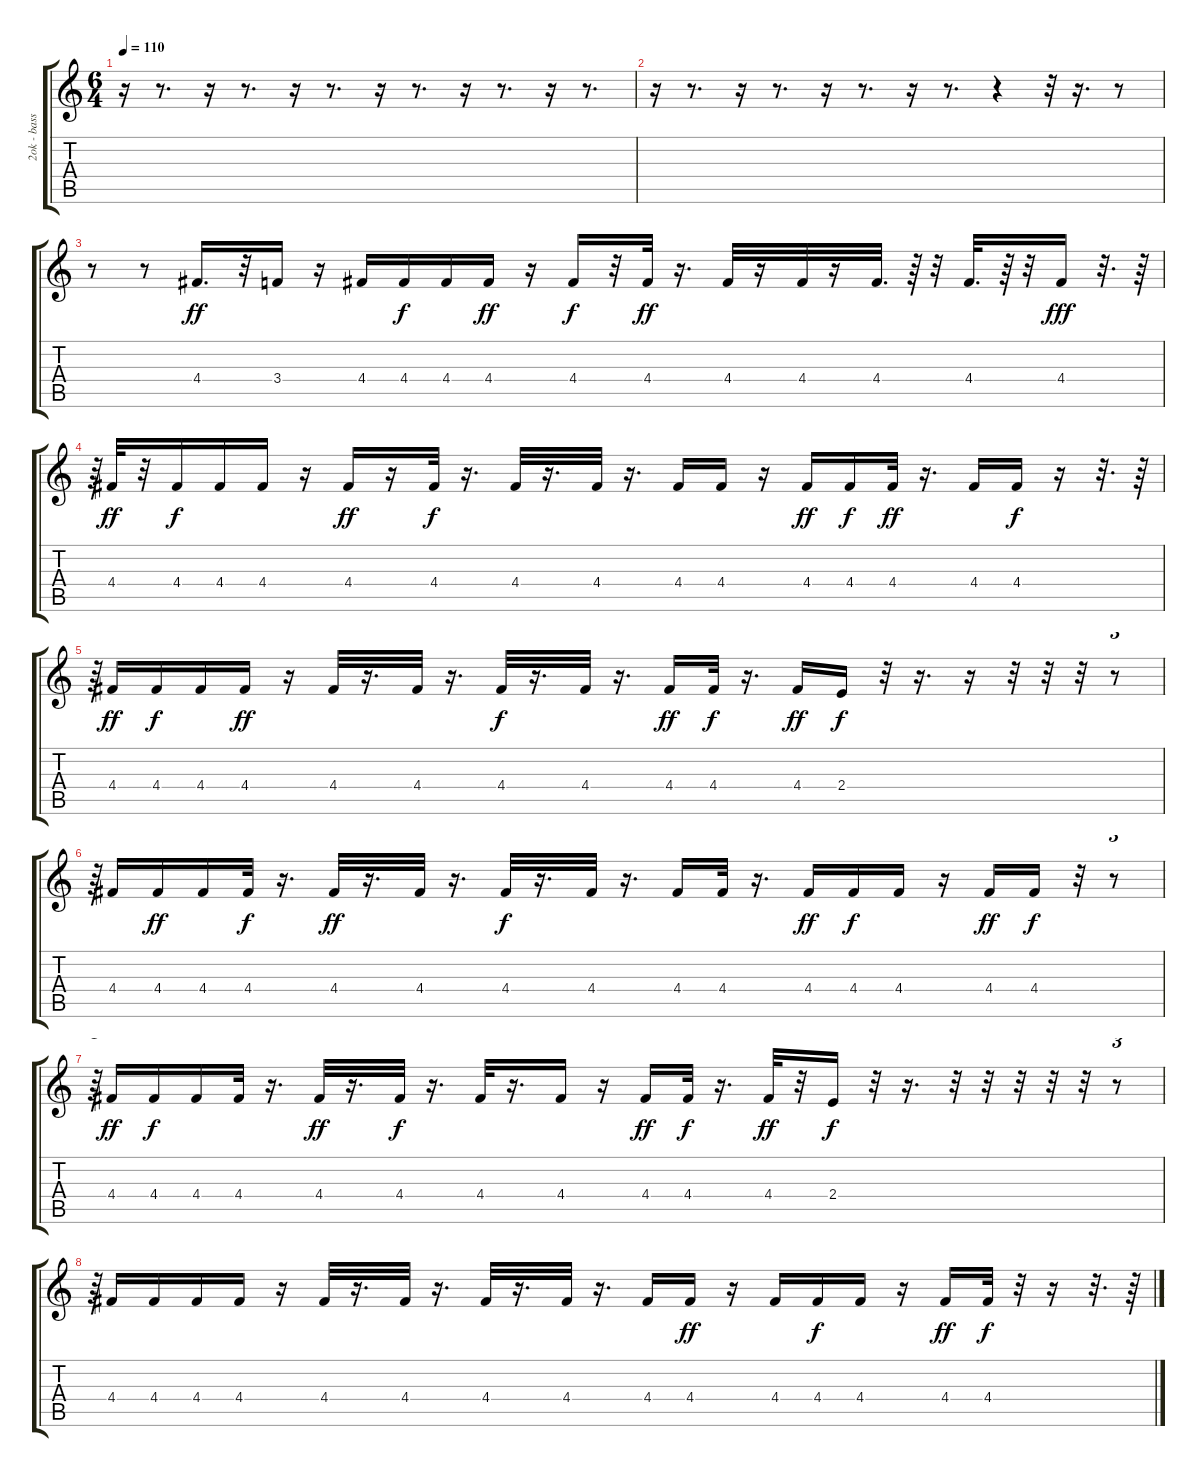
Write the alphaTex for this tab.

\track ("2ok - basso" "2ok - bass") {instrument electricbasspick}
\staff {score tabs}
\tuning (E4 B3 G3 D3 A2 E2) {hide}
\ts (6 4)
\tempo 110
\clef g2
\ks c
r.16{dy ff} r.8{d} r.16 r.8{d} r.16 r.8{d} r.16 r.8{d} r.16 r.8{d} r.16 r.8{d} |
r.16 r.8{d} r.16 r.8{d} r.16 r.8{d} r.16 r.8{d} r.4 r.32 r.16{d} r.8 |
r.8 r.8 4.4.16{d} r.32 3.4.16 r.16 4.4.16 4.4.16{dy f} 4.4.16 4.4.16{dy ff} r.16 4.4.16{dy f} r.32 4.4.32{dy ff} r.16{d} 4.4.32 r.16 4.4.32 r.16 4.4.32{d} r.64 r.32 4.4.32{d} r.64 r.32 4.4.16{dy fff} r.32{d} r.64 |
r.64{tu (3 2)} 4.4.32{dy ff} r.32 4.4.16{dy f} 4.4.16 4.4.16 r.16 4.4.16{dy ff} r.16 4.4.32{dy f} r.16{d} 4.4.32 r.16{d} 4.4.32 r.16{d} 4.4.16 4.4.16 r.16 4.4.16{dy ff} 4.4.16{dy f} 4.4.32{dy ff} r.16{d} 4.4.16 4.4.16{dy f} r.16 r.32{d} r.64 |
r.64{tu (3 2)} 4.4.16{dy ff} 4.4.16{dy f} 4.4.16 4.4.16{dy ff} r.16 4.4.32 r.16{d} 4.4.32 r.16{d} 4.4.32{dy f} r.16{d} 4.4.32 r.16{d} 4.4.16{dy ff} 4.4.32{dy f} r.16{d} 4.4.16{dy ff} 2.4.16{dy f} r.32 r.16{d} r.16 r.32 r.32 r.32 r.8{tu (3 2)} |
r.64{tu (3 2)} 4.4.16 4.4.16{dy ff} 4.4.16 4.4.32{dy f} r.16{d} 4.4.32{dy ff} r.16{d} 4.4.32 r.16{d} 4.4.32{dy f} r.16{d} 4.4.32 r.16{d} 4.4.16 4.4.32 r.16{d} 4.4.16{dy ff} 4.4.16{dy f} 4.4.16 r.16 4.4.16{dy ff} 4.4.16{dy f} r.32 r.8{tu (3 2)} |
r.64{tu (3 2)} 4.4.16{dy ff} 4.4.16{dy f} 4.4.16 4.4.32 r.16{d} 4.4.32{dy ff} r.16{d} 4.4.32{dy f} r.16{d} 4.4.32 r.16{d} 4.4.16 r.16 4.4.16{dy ff} 4.4.32{dy f} r.16{d} 4.4.32{dy ff} r.32 2.4.16{dy f} r.32 r.16{d} r.32 r.32 r.32 r.32 r.32 r.8{tu (3 2)} |
r.64{tu (3 2)} 4.4.16 4.4.16 4.4.16 4.4.16 r.16 4.4.32 r.16{d} 4.4.32 r.16{d} 4.4.32 r.16{d} 4.4.32 r.16{d} 4.4.16 4.4.16{dy ff} r.16 4.4.16 4.4.16{dy f} 4.4.16 r.16 4.4.16{dy ff} 4.4.32{dy f} r.32 r.16 r.32{d} r.64
